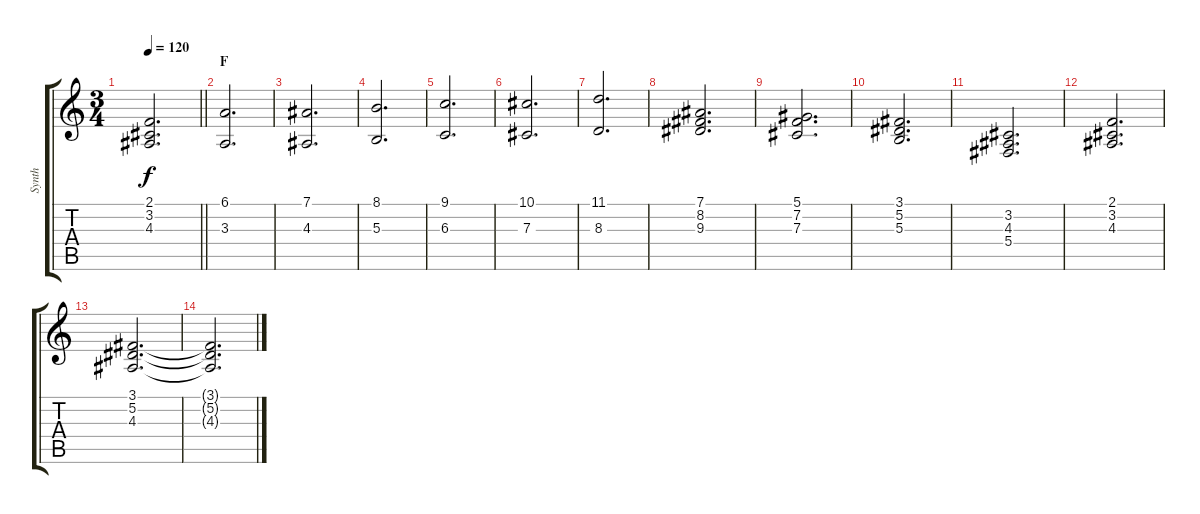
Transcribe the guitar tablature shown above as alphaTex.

\track ("Synth" "Synth") {instrument stringensemble1}
\staff {score tabs}
\tuning (Eb4 Bb3 Gb3 Db3 Ab2 Eb2) {hide}
\ts (3 4)
\tempo 120
\clef g2
\barLineRight lightlight
\ks c
(2.1{t} 3.2{t} 4.3{t}).2{d dy f} |
\section ("" "F")
(6.1 3.3).2{d} |
(7.1 4.3).2{d} |
(8.1 5.3).2{d} |
(9.1 6.3).2{d} |
(10.1 7.3).2{d} |
(11.1 8.3).2{d} |
(7.1 8.2 9.3).2{d} |
(5.1 7.2 7.3).2{d} |
(3.1 5.2 5.3).2{d} |
(3.2 4.3 5.4).2{d} |
(2.1 3.2 4.3).2{d} |
(3.1 5.2 4.3).2{d} |
(3.1{t} 5.2{t} 4.3{t}).2{d}
